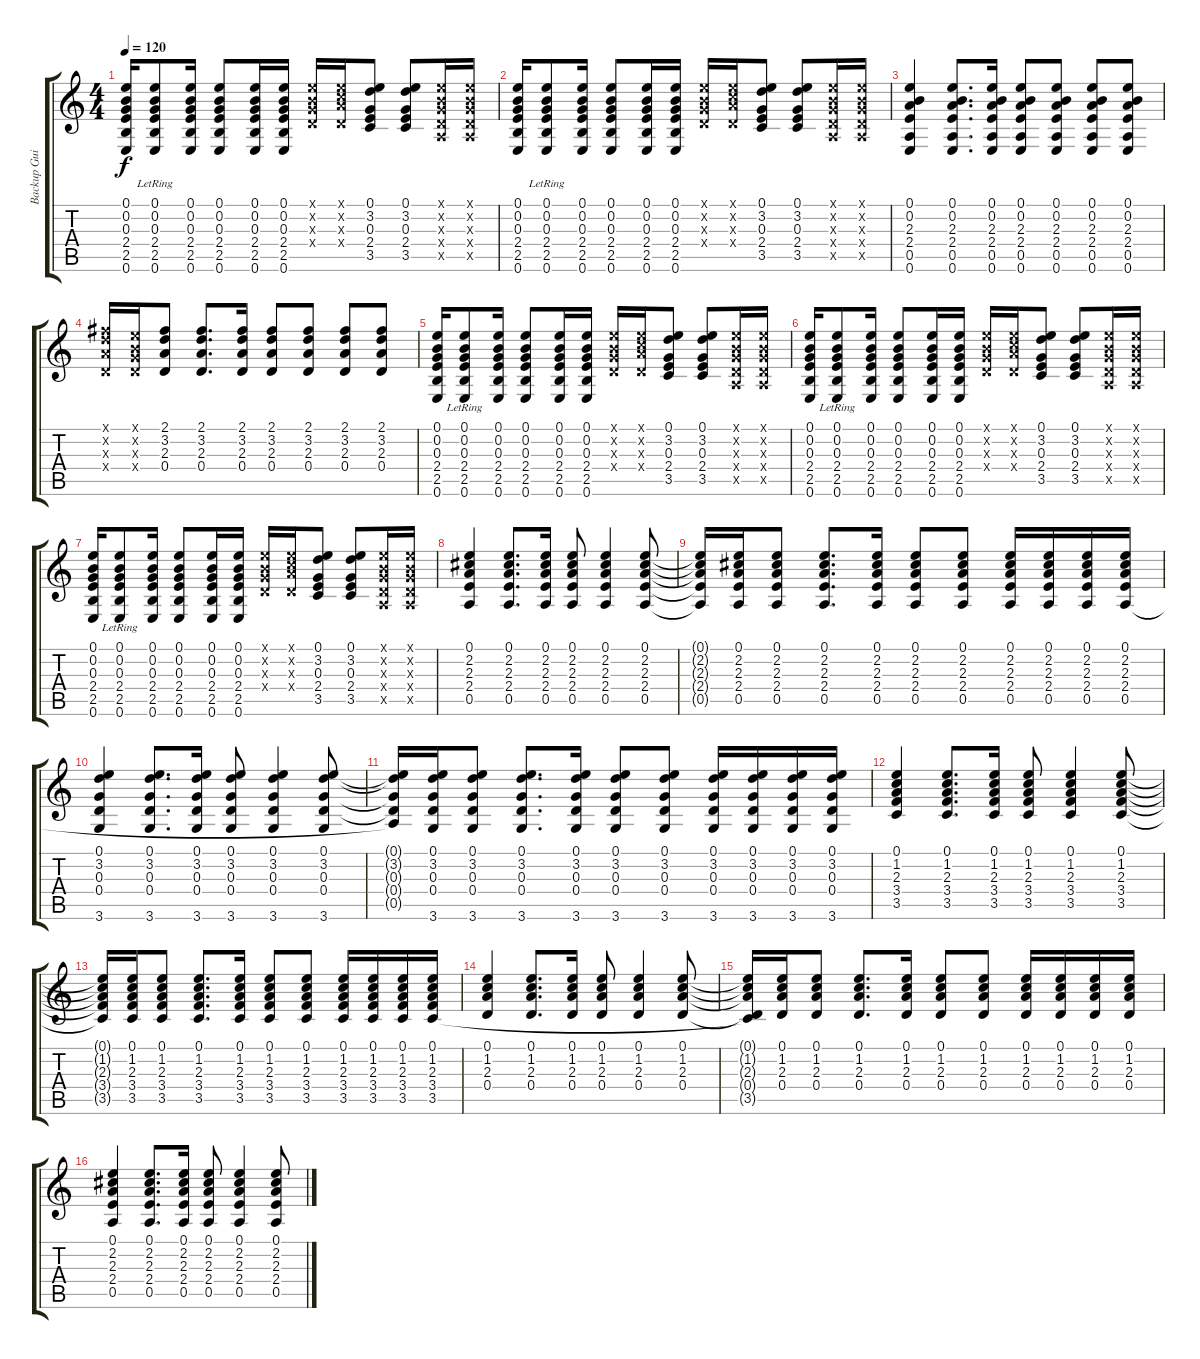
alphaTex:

\track ("Backup Guitar" "Backup Gui") {instrument electricguitarclean}
\staff {score tabs}
\tuning (E4 B3 G3 D3 A2 E2) {hide}
\ts (4 4)
\tempo 120
\clef g2
\ks c
(0.1 0.2 0.3 2.4 2.5 0.6).16{dy f} (0.1 0.2 0.3 2.4 2.5{lr} 0.6{lr}).8 (0.1 0.2 0.3 2.4 2.5 0.6).16 (0.1 0.2 0.3 2.4 2.5 0.6).8 (0.1 0.2 0.3 2.4 2.5 0.6).16 (0.1 0.2 0.3 2.4 2.5 0.6).16 (0.1{x} 0.2{x} 0.3{x} 0.4{x}).16 (0.1{x} 1.2{x} 2.3{x} 0.4{x}).16 (0.1 3.2 0.3 2.4 3.5).8 (0.1 3.2 0.3 2.4 3.5).8 (0.1{x} 0.2{x} 0.3{x} 0.4{x} 0.5{x}).16 (0.1{x} 0.2{x} 0.3{x} 0.4{x} 0.5{x}).16 |
(0.1 0.2 0.3 2.4 2.5 0.6).16 (0.1 0.2 0.3 2.4 2.5{lr} 0.6{lr}).8 (0.1 0.2 0.3 2.4 2.5 0.6).16 (0.1 0.2 0.3 2.4 2.5 0.6).8 (0.1 0.2 0.3 2.4 2.5 0.6).16 (0.1 0.2 0.3 2.4 2.5 0.6).16 (0.1{x} 0.2{x} 0.3{x} 0.4{x}).16 (0.1{x} 1.2{x} 2.3{x} 0.4{x}).16 (0.1 3.2 0.3 2.4 3.5).8 (0.1 3.2 0.3 2.4 3.5).8 (0.1{x} 0.2{x} 0.3{x} 0.4{x} 0.5{x}).16 (0.1{x} 0.2{x} 0.3{x} 0.4{x} 0.5{x}).16 |
(0.1 0.2 2.3 2.4 0.5 0.6).4 (0.1 0.2 2.3 2.4 0.5 0.6).8{d} (0.1 0.2 2.3 2.4 0.5 0.6).16 (0.1 0.2 2.3 2.4 0.5 0.6).8 (0.1 0.2 2.3 2.4 0.5 0.6).8 (0.1 0.2 2.3 2.4 0.5 0.6).8 (0.1 0.2 2.3 2.4 0.5 0.6).8 |
(2.1{x} 3.2{x} 2.3{x} 0.4{x}).16 (0.1{x} 0.2{x} 0.3{x} 0.4{x}).16 (2.1 3.2 2.3 0.4).8 (2.1 3.2 2.3 0.4).8{d} (2.1 3.2 2.3 0.4).16 (2.1 3.2 2.3 0.4).8 (2.1 3.2 2.3 0.4).8 (2.1 3.2 2.3 0.4).8 (2.1 3.2 2.3 0.4).8 |
(0.1 0.2 0.3 2.4 2.5 0.6).16 (0.1 0.2 0.3 2.4 2.5{lr} 0.6{lr}).8 (0.1 0.2 0.3 2.4 2.5 0.6).16 (0.1 0.2 0.3 2.4 2.5 0.6).8 (0.1 0.2 0.3 2.4 2.5 0.6).16 (0.1 0.2 0.3 2.4 2.5 0.6).16 (0.1{x} 0.2{x} 0.3{x} 0.4{x}).16 (0.1{x} 1.2{x} 2.3{x} 0.4{x}).16 (0.1 3.2 0.3 2.4 3.5).8 (0.1 3.2 0.3 2.4 3.5).8 (0.1{x} 0.2{x} 0.3{x} 0.4{x} 0.5{x}).16 (0.1{x} 0.2{x} 0.3{x} 0.4{x} 0.5{x}).16 |
(0.1 0.2 0.3 2.4 2.5 0.6).16 (0.1 0.2 0.3 2.4 2.5{lr} 0.6{lr}).8 (0.1 0.2 0.3 2.4 2.5 0.6).16 (0.1 0.2 0.3 2.4 2.5 0.6).8 (0.1 0.2 0.3 2.4 2.5 0.6).16 (0.1 0.2 0.3 2.4 2.5 0.6).16 (0.1{x} 0.2{x} 0.3{x} 0.4{x}).16 (0.1{x} 1.2{x} 2.3{x} 0.4{x}).16 (0.1 3.2 0.3 2.4 3.5).8 (0.1 3.2 0.3 2.4 3.5).8 (0.1{x} 0.2{x} 0.3{x} 0.4{x} 0.5{x}).16 (0.1{x} 0.2{x} 0.3{x} 0.4{x} 0.5{x}).16 |
(0.1 0.2 0.3 2.4 2.5 0.6).16 (0.1 0.2 0.3 2.4 2.5{lr} 0.6{lr}).8 (0.1 0.2 0.3 2.4 2.5 0.6).16 (0.1 0.2 0.3 2.4 2.5 0.6).8 (0.1 0.2 0.3 2.4 2.5 0.6).16 (0.1 0.2 0.3 2.4 2.5 0.6).16 (0.1{x} 0.2{x} 0.3{x} 0.4{x}).16 (0.1{x} 1.2{x} 2.3{x} 0.4{x}).16 (0.1 3.2 0.3 2.4 3.5).8 (0.1 3.2 0.3 2.4 3.5).8 (0.1{x} 0.2{x} 0.3{x} 0.4{x} 0.5{x}).16 (0.1{x} 0.2{x} 0.3{x} 0.4{x} 0.5{x}).16 |
(0.1 2.2 2.3 2.4 0.5).4 (0.1 2.2 2.3 2.4 0.5).8{d} (0.1 2.2 2.3 2.4 0.5).16 (0.1 2.2 2.3 2.4 0.5).8 (0.1 2.2 2.3 2.4 0.5).4 (0.1 2.2 2.3 2.4 0.5).8 |
(0.1{t} 2.2{t} 2.3{t} 2.4{t} 0.5{t}).16 (0.1 2.2 2.3 2.4 0.5).16 (0.1 2.2 2.3 2.4 0.5).8 (0.1 2.2 2.3 2.4 0.5).8{d} (0.1 2.2 2.3 2.4 0.5).16 (0.1 2.2 2.3 2.4 0.5).8 (0.1 2.2 2.3 2.4 0.5).8 (0.1 2.2 2.3 2.4 0.5).16 (0.1 2.2 2.3 2.4 0.5).16 (0.1 2.2 2.3 2.4 0.5).16 (0.1 2.2 2.3 2.4 0.5).16 |
(0.1 3.2 0.3 0.4 3.6).4 (0.1 3.2 0.3 0.4 3.6).8{d} (0.1 3.2 0.3 0.4 3.6).16 (0.1 3.2 0.3 0.4 3.6).8 (0.1 3.2 0.3 0.4 3.6).4 (0.1 3.2 0.3 0.4 3.6).8 |
(0.1{t} 3.2{t} 0.3{t} 0.4{t} 0.5{t}).16 (0.1 3.2 0.3 0.4 3.6).16 (0.1 3.2 0.3 0.4 3.6).8 (0.1 3.2 0.3 0.4 3.6).8{d} (0.1 3.2 0.3 0.4 3.6).16 (0.1 3.2 0.3 0.4 3.6).8 (0.1 3.2 0.3 0.4 3.6).8 (0.1 3.2 0.3 0.4 3.6).16 (0.1 3.2 0.3 0.4 3.6).16 (0.1 3.2 0.3 0.4 3.6).16 (0.1 3.2 0.3 0.4 3.6).16 |
(0.1 1.2 2.3 3.4 3.5).4 (0.1 1.2 2.3 3.4 3.5).8{d} (0.1 1.2 2.3 3.4 3.5).16 (0.1 1.2 2.3 3.4 3.5).8 (0.1 1.2 2.3 3.4 3.5).4 (0.1 1.2 2.3 3.4 3.5).8 |
(0.1{t} 1.2{t} 2.3{t} 3.4{t} 3.5{t}).16 (0.1 1.2 2.3 3.4 3.5).16 (0.1 1.2 2.3 3.4 3.5).8 (0.1 1.2 2.3 3.4 3.5).8{d} (0.1 1.2 2.3 3.4 3.5).16 (0.1 1.2 2.3 3.4 3.5).8 (0.1 1.2 2.3 3.4 3.5).8 (0.1 1.2 2.3 3.4 3.5).16 (0.1 1.2 2.3 3.4 3.5).16 (0.1 1.2 2.3 3.4 3.5).16 (0.1 1.2 2.3 3.4 3.5).16 |
(0.1 1.2 2.3 0.4).4 (0.1 1.2 2.3 0.4).8{d} (0.1 1.2 2.3 0.4).16 (0.1 1.2 2.3 0.4).8 (0.1 1.2 2.3 0.4).4 (0.1 1.2 2.3 0.4).8 |
(0.1{t} 1.2{t} 2.3{t} 0.4{t} 3.5{t}).16 (0.1 1.2 2.3 0.4).16 (0.1 1.2 2.3 0.4).8 (0.1 1.2 2.3 0.4).8{d} (0.1 1.2 2.3 0.4).16 (0.1 1.2 2.3 0.4).8 (0.1 1.2 2.3 0.4).8 (0.1 1.2 2.3 0.4).16 (0.1 1.2 2.3 0.4).16 (0.1 1.2 2.3 0.4).16 (0.1 1.2 2.3 0.4).16 |
(0.1 2.2 2.3 2.4 0.5).4 (0.1 2.2 2.3 2.4 0.5).8{d} (0.1 2.2 2.3 2.4 0.5).16 (0.1 2.2 2.3 2.4 0.5).8 (0.1 2.2 2.3 2.4 0.5).4 (0.1 2.2 2.3 2.4 0.5).8
